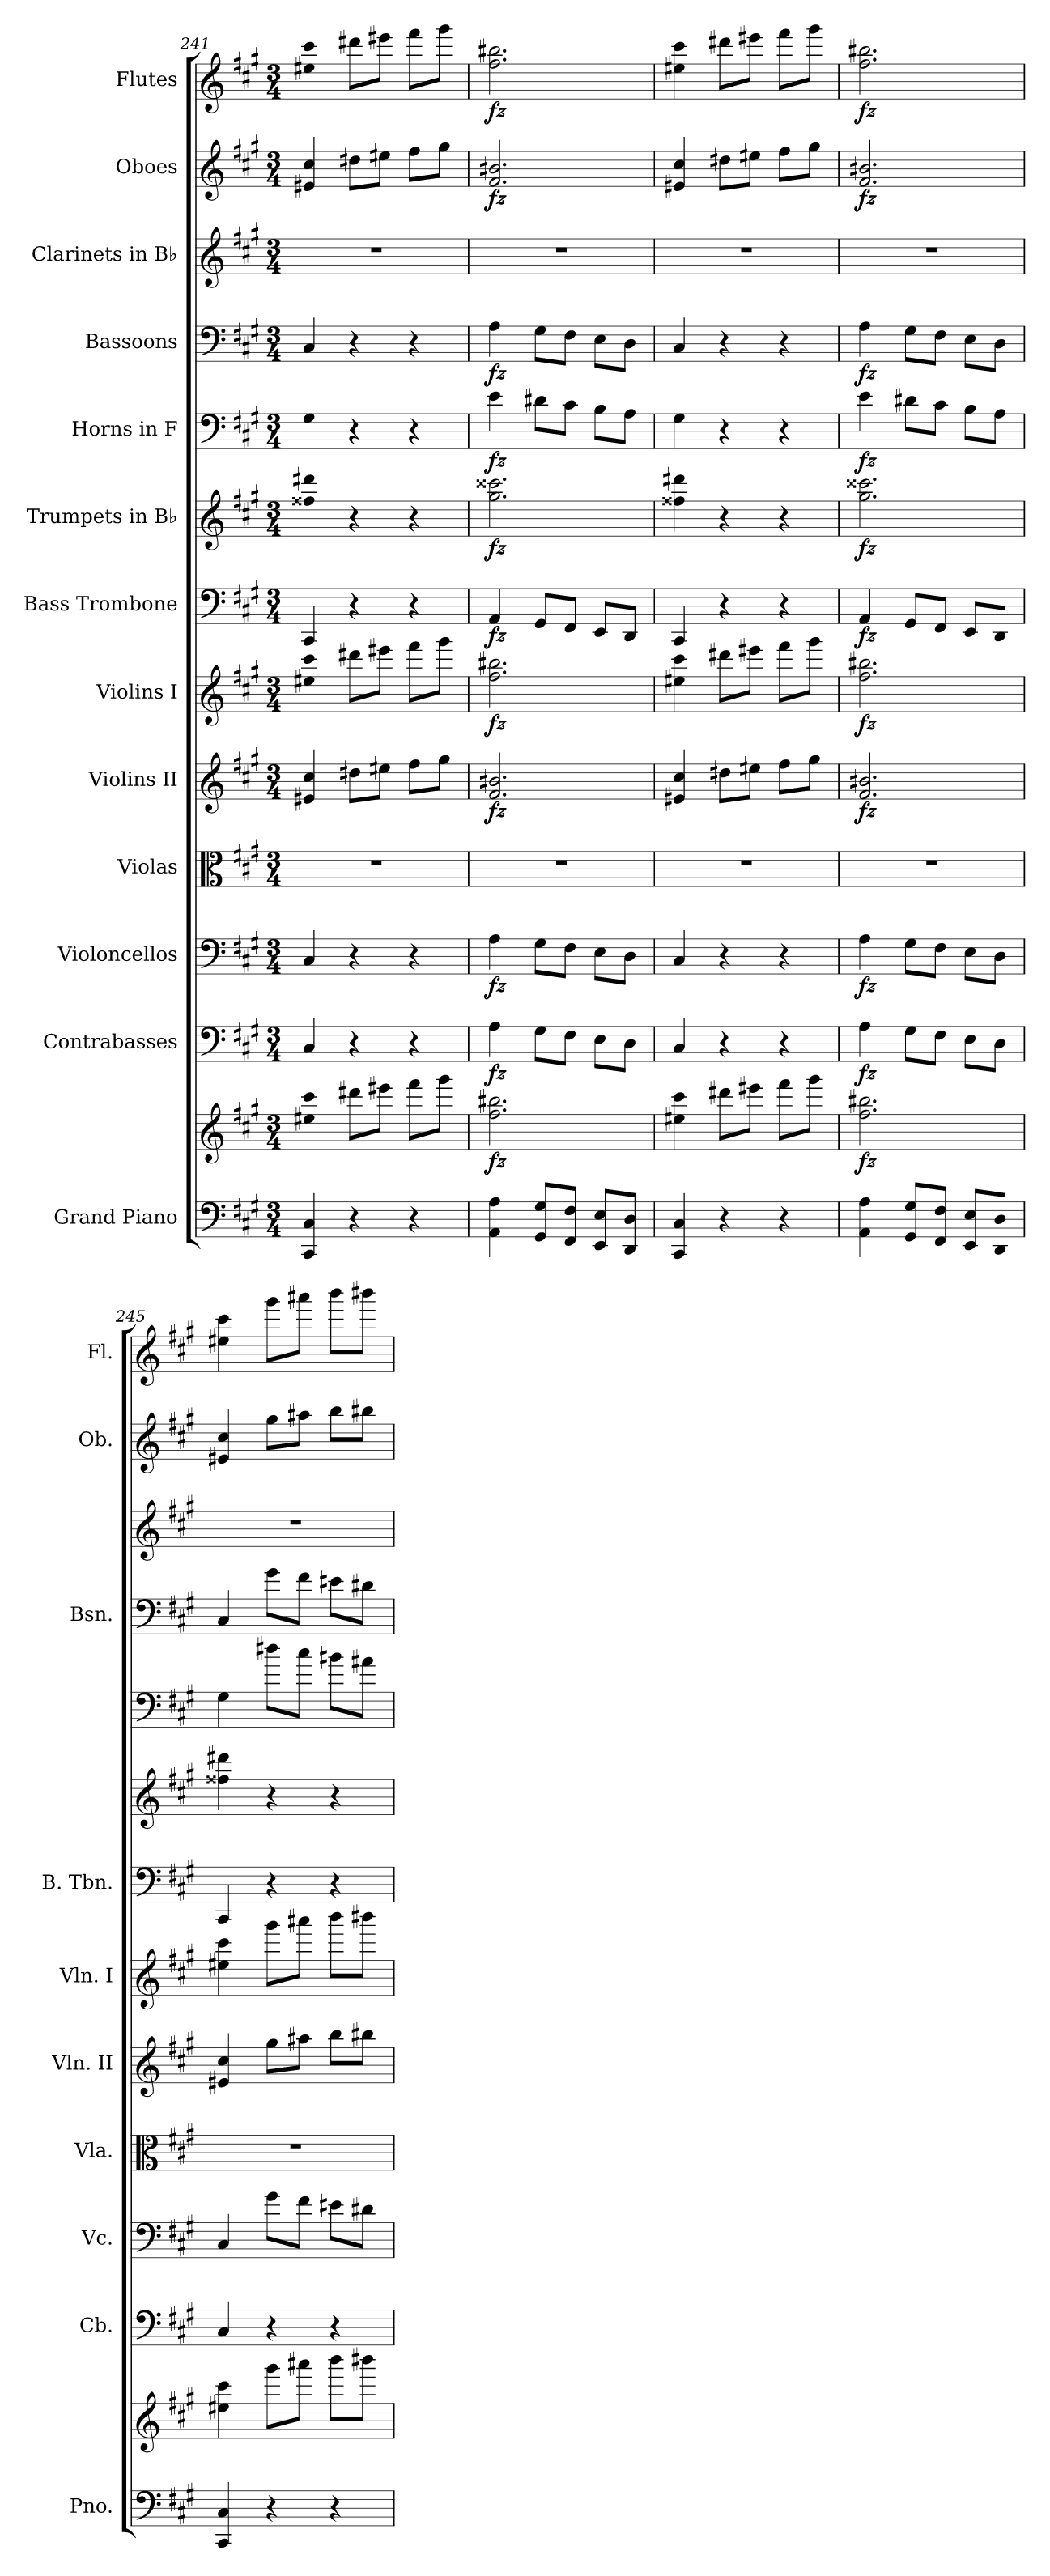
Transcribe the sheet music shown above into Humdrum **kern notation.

**kern	**kern	**dynam	**kern	**dynam	**kern	**dynam	**kern	**kern	**dynam	**kern	**dynam	**kern	**dynam	**kern	**dynam	**kern	**dynam	**kern	**dynam	**kern	**kern	**dynam	**kern	**dynam
*part13	*part13	*part13	*part12	*part12	*part11	*part11	*part10	*part9	*part9	*part8	*part8	*part7	*part7	*part6	*part6	*part5	*part5	*part4	*part4	*part3	*part2	*part2	*part1	*part1
*staff14	*staff13	*staff13/14	*staff12	*staff12	*staff11	*staff11	*staff10	*staff9	*staff9	*staff8	*staff8	*staff7	*staff7	*staff6	*staff6	*staff5	*staff5	*staff4	*staff4	*staff3	*staff2	*staff2	*staff1	*staff1
*I"Grand Piano	*	*	*I"Contrabasses	*	*I"Violoncellos	*	*I"Violas	*I"Violins II	*	*I"Violins I	*	*I"Bass Trombone	*	*I"Trumpets in B♭	*	*I"Horns in F	*	*I"Bassoons	*	*I"Clarinets in B♭	*I"Oboes	*	*I"Flutes	*
*I'Pno.	*	*	*I'Cb.	*	*I'Vc.	*	*I'Vla.	*I'Vln. II	*	*I'Vln. I	*	*I'B. Tbn.	*	*	*	*	*	*I'Bsn.	*	*	*I'Ob.	*	*I'Fl.	*
*clefF4	*clefG2	*	*clefF4	*	*clefF4	*	*clefC3	*clefG2	*	*clefG2	*	*clefF4	*	*clefG2	*	*clefF4	*	*clefF4	*	*clefG2	*clefG2	*	*clefG2	*
*	*	*	*ITrd7c12	*	*	*	*	*	*	*	*	*	*	*ITrd1c2	*	*ITrd4c7	*	*	*	*ITrd1c2	*	*	*	*
*k[f#c#g#]	*k[f#c#g#]	*	*k[f#c#g#]	*	*k[f#c#g#]	*	*k[f#c#g#]	*k[f#c#g#]	*	*k[f#c#g#]	*	*k[f#c#g#]	*	*k[f#]	*	*k[f#c#]	*	*k[f#c#g#]	*	*k[f#]	*k[f#c#g#]	*	*k[f#c#g#]	*
*M3/4	*M3/4	*	*M3/4	*	*M3/4	*	*M3/4	*M3/4	*	*M3/4	*	*M3/4	*	*M3/4	*	*M3/4	*	*M3/4	*	*M3/4	*M3/4	*	*M3/4	*
=241	=241	=241	=241	=241	=241	=241	=241	=241	=241	=241	=241	=241	=241	=241	=241	=241	=241	=241	=241	=241	=241	=241	=241	=241
4CC#/ 4C#/	4ee#X\ 4ccc#\	.	4CC#/	.	4C#/	.	2.r	4e#X/ 4cc#/	.	4ee#X\ 4ccc#\	.	4CC#/	.	4ee#X\ 4ccc#X\	.	4C#\	.	4C#/	.	2.r	4e#X/ 4cc#/	.	4ee#X\ 4ccc#\	.
4r	8ddd#X\L	.	4r	.	4r	.	.	8dd#X\L	.	8ddd#X\L	.	4r	.	4r	.	4r	.	4r	.	.	8dd#X\L	.	8ddd#X\L	.
.	8eee#X\J	.	.	.	.	.	.	8ee#X\J	.	8eee#X\J	.	.	.	.	.	.	.	.	.	.	8ee#X\J	.	8eee#X\J	.
4r	8fff#\L	.	4r	.	4r	.	.	8ff#\L	.	8fff#\L	.	4r	.	4r	.	4r	.	4r	.	.	8ff#\L	.	8fff#\L	.
.	8ggg#\J	.	.	.	.	.	.	8gg#\J	.	8ggg#\J	.	.	.	.	.	.	.	.	.	.	8gg#\J	.	8ggg#\J	.
=242	=242	=242	=242	=242	=242	=242	=242	=242	=242	=242	=242	=242	=242	=242	=242	=242	=242	=242	=242	=242	=242	=242	=242	=242
!	!	!LO:DY:b	!	!LO:DY:b	!	!LO:DY:b	!	!	!LO:DY:b	!	!LO:DY:b	!	!LO:DY:b	!	!LO:DY:b	!	!LO:DY:b	!	!LO:DY:b	!	!	!LO:DY:b	!	!LO:DY:b
4AA\ 4A\	2.ff#\ 2.bb#X\	fz	4AA\	fz	4A\	fz	2.r	2.f#/ 2.b#X/	fz	2.ff#\ 2.bb#X\	fz	4AA/	fz	2.ff#\ 2.bb#X\	fz	4A\	fz	4A\	fz	2.r	2.f#/ 2.b#X/	fz	2.ff#\ 2.bb#X\	fz
8GG#/ 8G#/L	.	.	8GG#\L	.	8G#\L	.	.	.	.	.	.	8GG#/L	.	.	.	8G#X\L	.	8G#\L	.	.	.	.	.	.
8FF#/ 8F#/J	.	.	8FF#\J	.	8F#\J	.	.	.	.	.	.	8FF#/J	.	.	.	8F#\J	.	8F#\J	.	.	.	.	.	.
8EE/ 8E/L	.	.	8EE\L	.	8E\L	.	.	.	.	.	.	8EE/L	.	.	.	8E\L	.	8E\L	.	.	.	.	.	.
8DD/ 8D/J	.	.	8DD\J	.	8D\J	.	.	.	.	.	.	8DD/J	.	.	.	8D\J	.	8D\J	.	.	.	.	.	.
=243	=243	=243	=243	=243	=243	=243	=243	=243	=243	=243	=243	=243	=243	=243	=243	=243	=243	=243	=243	=243	=243	=243	=243	=243
4CC#/ 4C#/	4ee#X\ 4ccc#\	.	4CC#/	.	4C#/	.	2.r	4e#X/ 4cc#/	.	4ee#X\ 4ccc#\	.	4CC#/	.	4ee#X\ 4ccc#X\	.	4C#\	.	4C#/	.	2.r	4e#X/ 4cc#/	.	4ee#X\ 4ccc#\	.
4r	8ddd#X\L	.	4r	.	4r	.	.	8dd#X\L	.	8ddd#X\L	.	4r	.	4r	.	4r	.	4r	.	.	8dd#X\L	.	8ddd#X\L	.
.	8eee#X\J	.	.	.	.	.	.	8ee#X\J	.	8eee#X\J	.	.	.	.	.	.	.	.	.	.	8ee#X\J	.	8eee#X\J	.
4r	8fff#\L	.	4r	.	4r	.	.	8ff#\L	.	8fff#\L	.	4r	.	4r	.	4r	.	4r	.	.	8ff#\L	.	8fff#\L	.
.	8ggg#\J	.	.	.	.	.	.	8gg#\J	.	8ggg#\J	.	.	.	.	.	.	.	.	.	.	8gg#\J	.	8ggg#\J	.
!!LO:PB:g=z
=244	=244	=244	=244	=244	=244	=244	=244	=244	=244	=244	=244	=244	=244	=244	=244	=244	=244	=244	=244	=244	=244	=244	=244	=244
!	!	!LO:DY:b	!	!LO:DY:b	!	!LO:DY:b	!	!	!LO:DY:b	!	!LO:DY:b	!	!LO:DY:b	!	!LO:DY:b	!	!LO:DY:b	!	!LO:DY:b	!	!	!LO:DY:b	!	!LO:DY:b
4AA\ 4A\	2.ff#\ 2.bb#X\	fz	4AA\	fz	4A\	fz	2.r	2.f#/ 2.b#X/	fz	2.ff#\ 2.bb#X\	fz	4AA/	fz	2.ff#\ 2.bb#X\	fz	4A\	fz	4A\	fz	2.r	2.f#/ 2.b#X/	fz	2.ff#\ 2.bb#X\	fz
8GG#/ 8G#/L	.	.	8GG#\L	.	8G#\L	.	.	.	.	.	.	8GG#/L	.	.	.	8G#X\L	.	8G#\L	.	.	.	.	.	.
8FF#/ 8F#/J	.	.	8FF#\J	.	8F#\J	.	.	.	.	.	.	8FF#/J	.	.	.	8F#\J	.	8F#\J	.	.	.	.	.	.
8EE/ 8E/L	.	.	8EE\L	.	8E\L	.	.	.	.	.	.	8EE/L	.	.	.	8E\L	.	8E\L	.	.	.	.	.	.
8DD/ 8D/J	.	.	8DD\J	.	8D\J	.	.	.	.	.	.	8DD/J	.	.	.	8D\J	.	8D\J	.	.	.	.	.	.
=245	=245	=245	=245	=245	=245	=245	=245	=245	=245	=245	=245	=245	=245	=245	=245	=245	=245	=245	=245	=245	=245	=245	=245	=245
4CC#/ 4C#/	4ee#X\ 4ccc#\	.	4CC#/	.	4C#/	.	2.r	4e#X/ 4cc#/	.	4ee#X\ 4ccc#\	.	4CC#/	.	4ee#X\ 4ccc#X\	.	4C#\	.	4C#/	.	2.r	4e#X/ 4cc#/	.	4ee#X\ 4ccc#\	.
4r	8ggg#\L	.	4r	.	8g#\L	.	.	8gg#\L	.	8ggg#\L	.	4r	.	4r	.	8g#X\L	.	8g#\L	.	.	8gg#\L	.	8ggg#\L	.
.	8aaa#X\J	.	.	.	8f#\J	.	.	8aa#X\J	.	8aaa#X\J	.	.	.	.	.	8f#\J	.	8f#\J	.	.	8aa#X\J	.	8aaa#X\J	.
4r	8bbb\L	.	4r	.	8e#X\L	.	.	8bb\L	.	8bbb\L	.	4r	.	4r	.	8e#X\L	.	8e#X\L	.	.	8bb\L	.	8bbb\L	.
.	8bbb#X\J	.	.	.	8d#X\J	.	.	8bb#X\J	.	8bbb#X\J	.	.	.	.	.	8d#X\J	.	8d#X\J	.	.	8bb#X\J	.	8bbb#X\J	.
=	=	=	=	=	=	=	=	=	=	=	=	=	=	=	=	=	=	=	=	=	=	=	=	=
*-	*-	*-	*-	*-	*-	*-	*-	*-	*-	*-	*-	*-	*-	*-	*-	*-	*-	*-	*-	*-	*-	*-	*-	*-
